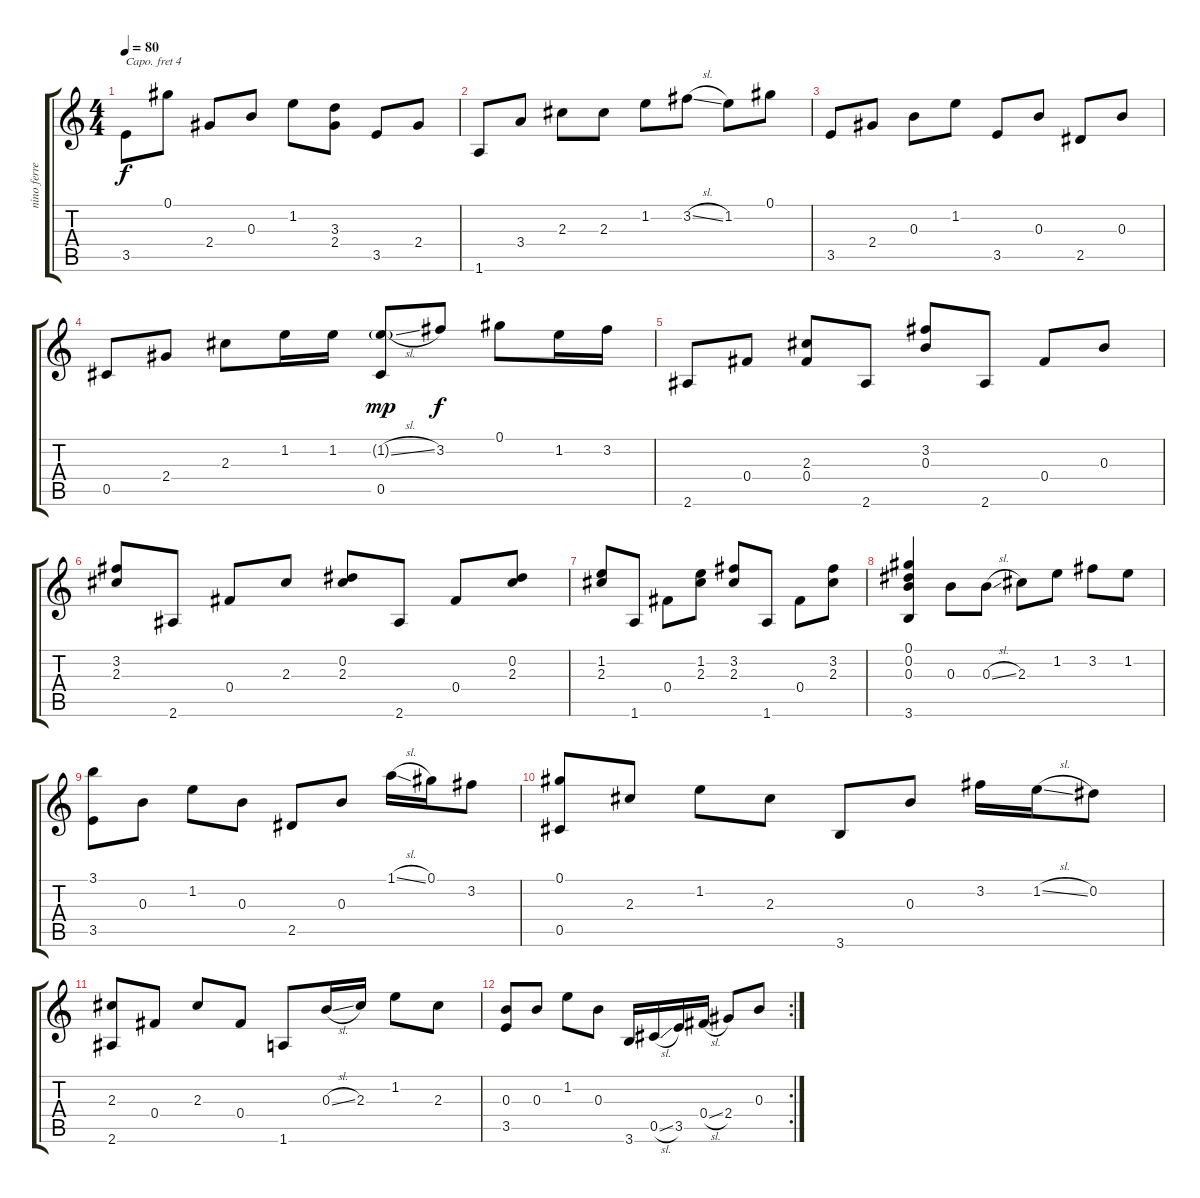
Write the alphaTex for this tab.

\track ("nino ferrer" "nino ferre") {instrument acousticguitarsteel}
\staff {score tabs}
\capo 4
\tuning (E4 B3 G3 D3 A2 E2) {hide}
\ts (4 4)
\tempo 80
\clef g2
\ks c
3.5.8{dy f} 0.1.8 2.4.8 0.3.8 1.2.8 (3.3 2.4).8 3.5.8 2.4.8 |
1.6.8 3.4.8 2.3.8 2.3.8 1.2.8 3.2{sl}.8 1.2.8 0.1.8 |
3.5.8 2.4.8 0.3.8 1.2.8 3.5.8 0.3.8 2.5.8 0.3.8 |
0.5.8 2.4.8 2.3.8 1.2.16 1.2.16 (1.2{sl g} 0.5).8{dy mp} 3.2.8{dy f} 0.1.8 1.2.16 3.2.16 |
2.6.8 0.4.8 (2.3 0.4).8 2.6.8 (3.2 0.3).8 2.6.8 0.4.8 0.3.8 |
(3.2 2.3).8 2.6.8 0.4.8 2.3.8 (0.2 2.3).8 2.6.8 0.4.8 (0.2 2.3).8 |
(1.2 2.3).8 1.6.8 0.4.8 (1.2 2.3).8 (3.2 2.3).8 1.6.8 0.4.8 (3.2 2.3).8 |
(0.1 0.2 0.3 3.6).4 0.3.8 0.3{sl}.8 2.3.8 1.2.8 3.2.8 1.2.8 |
(3.1 3.5).8 0.3.8 1.2.8 0.3.8 2.5.8 0.3.8 1.1{sl}.16 0.1.16 3.2.8 |
(0.1 0.5).8 2.3.8 1.2.8 2.3.8 3.6.8 0.3.8 3.2.16 1.2{sl}.16 0.2.8 |
(2.3 2.6).8 0.4.8 2.3.8 0.4.8 1.6.8 0.3{sl}.16 2.3.16 1.2.8 2.3.8 |
\rc 2
(0.3 3.5).8 0.3.8 1.2.8 0.3.8 3.6.16 0.5{sl}.16 3.5.16 0.4{sl}.16 2.4.8 0.3.8
